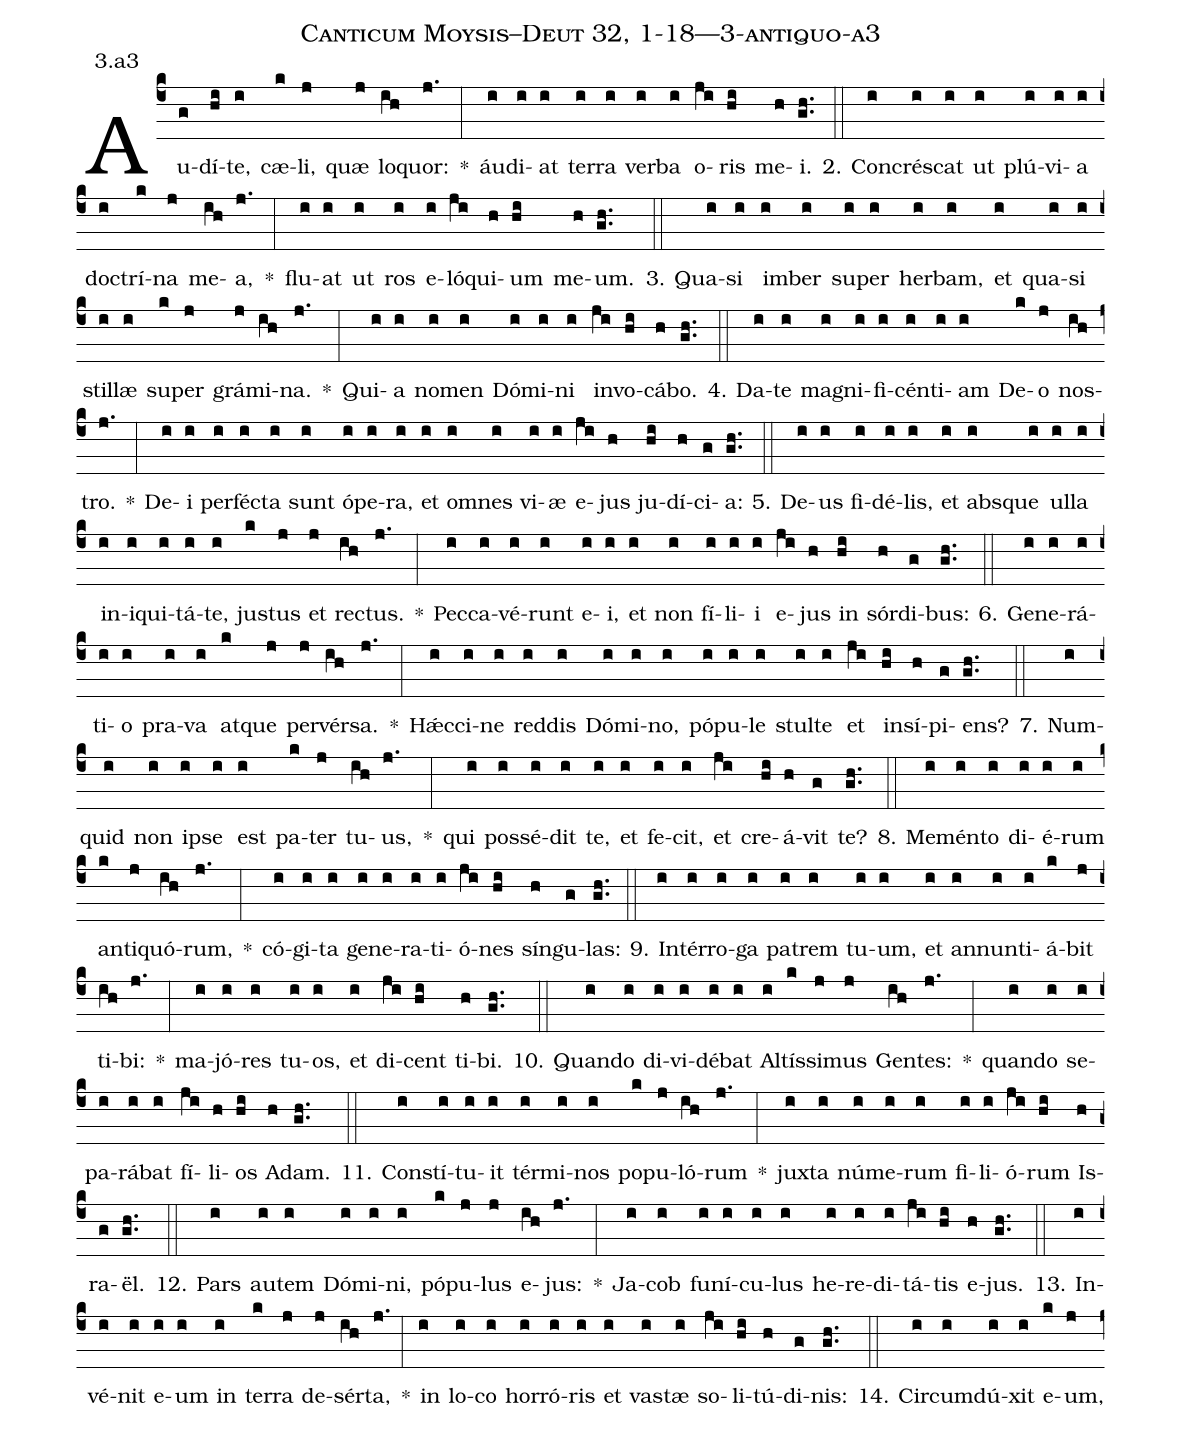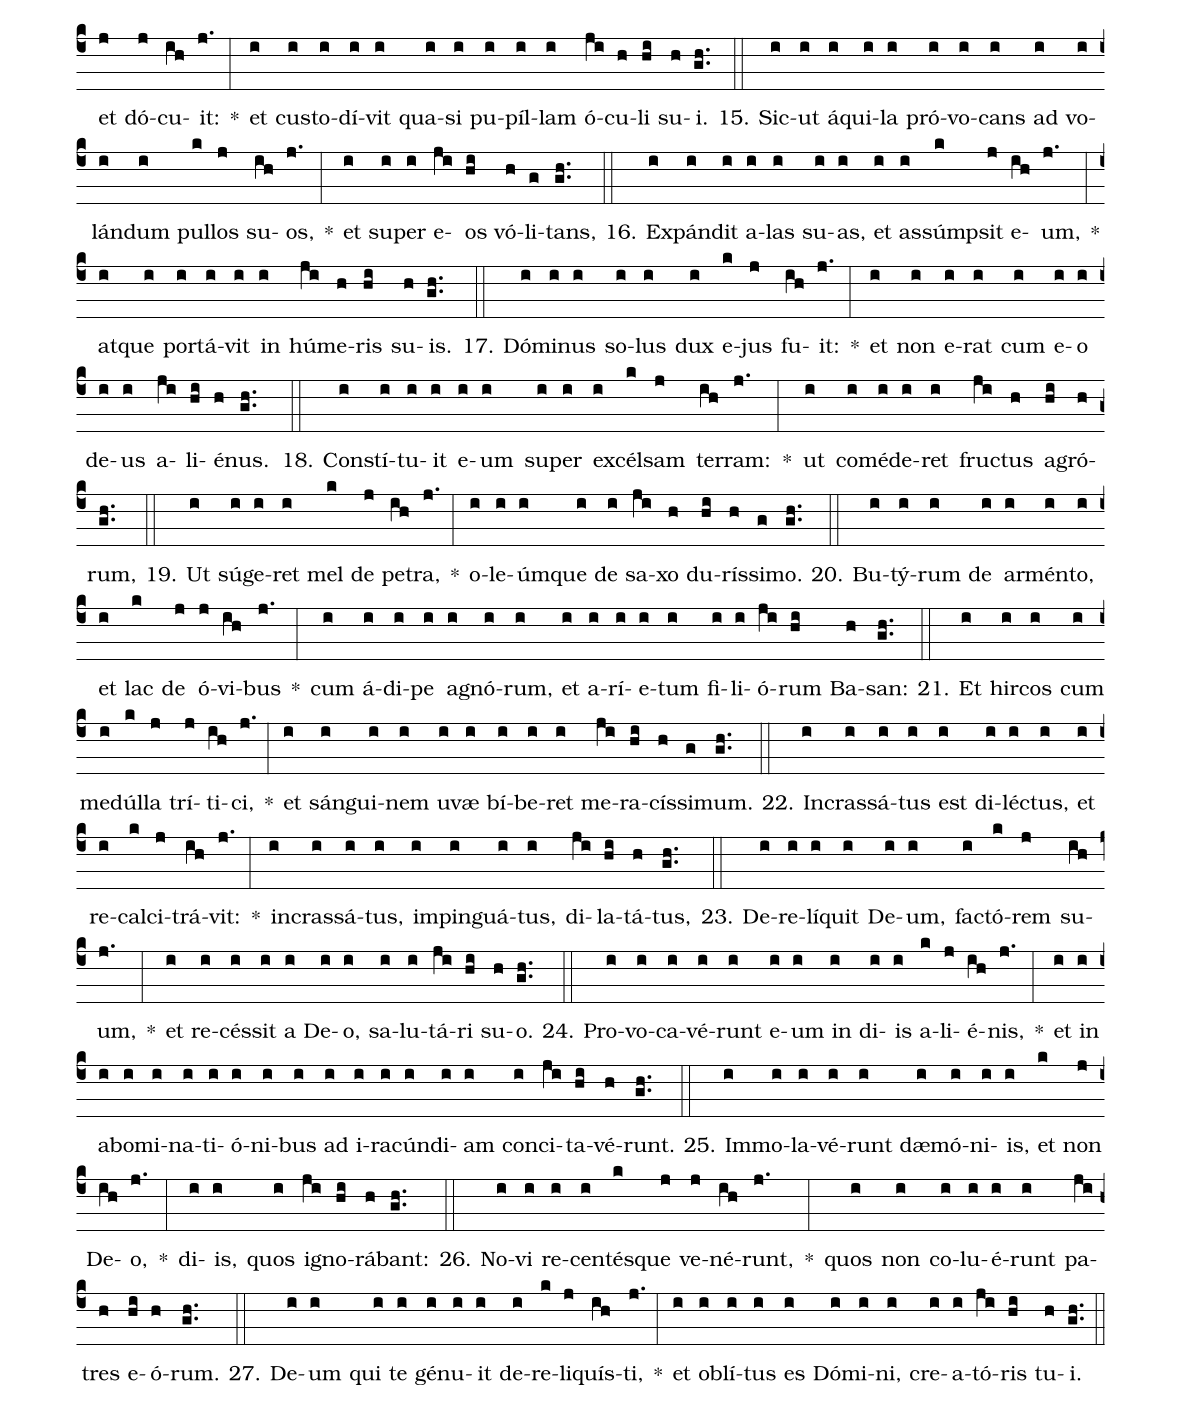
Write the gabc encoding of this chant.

name: Canticum Moysis--Deut 32, 1-18---3-antiquo-a3;
annotation: 3.a3;
%%
(c4)Au(g)dí(hi)te,(i) cæ(k)li,(j) quæ(j) lo(ih)quor:(j.) *(:) áu(i)di(i)at(i) ter(i)ra(i) ver(i)ba(i) o(ji)ris(hi) me(h)i.(gh..) (::)
2. Con(i)crés(i)cat(i) ut(i) plú(i)vi(i)a(i) doc(i)trí(k)na(j) me(ih)a,(j.) *(:) flu(i)at(i) ut(i) ros(i) e(i)ló(ji)qui(h)um(hi) me(h)um.(gh..) (::)
3. Qua(i)si(i) im(i)ber(i) su(i)per(i) her(i)bam,(i) et(i) qua(i)si(i) stil(i)læ(i) su(k)per(j) grá(j)mi(ih)na.(j.) *(:) Qui(i)a(i) no(i)men(i) Dó(i)mi(i)ni(i) in(ji)vo(hi)cá(h)bo.(gh..) (::)
4. Da(i)te(i) ma(i)gni(i)fi(i)cén(i)ti(i)am(i) De(k)o(j) nos(ih)tro.(j.) *(:) De(i)i(i) per(i)féc(i)ta(i) sunt(i) ó(i)pe(i)ra,(i) et(i) om(i)nes(i) vi(i)æ(i) e(ji)jus(h) ju(hi)dí(h)ci(g)a:(gh..) (::)
5. De(i)us(i) fi(i)dé(i)lis,(i) et(i) abs(i)que(i) ul(i)la(i) in(i)i(i)qui(i)tá(i)te,(i) jus(k)tus(j) et(j) rec(ih)tus.(j.) *(:) Pec(i)ca(i)vé(i)runt(i) e(i)i,(i) et(i) non(i) fí(i)li(i)i(i) e(ji)jus(h) in(hi) sór(h)di(g)bus:(gh..) (::)
6. Ge(i)ne(i)rá(i)ti(i)o(i) pra(i)va(i) at(k)que(j) per(j)vér(ih)sa.(j.) *(:) Hǽc(i)ci(i)ne(i) red(i)dis(i) Dó(i)mi(i)no,(i) pó(i)pu(i)le(i) stul(i)te(i) et(ji) in(hi)sí(h)pi(g)ens?(gh..) (::)
7. Num(i)quid(i) non(i) ip(i)se(i) est(i) pa(k)ter(j) tu(ih)us,(j.) *(:) qui(i) pos(i)sé(i)dit(i) te,(i) et(i) fe(i)cit,(i) et(ji) cre(hi)á(h)vit(g) te?(gh..) (::)
8. Me(i)mén(i)to(i) di(i)é(i)rum(i) an(k)ti(j)quó(ih)rum,(j.) *(:) có(i)gi(i)ta(i) ge(i)ne(i)ra(i)ti(i)ó(ji)nes(hi) sín(h)gu(g)las:(gh..) (::)
9. In(i)tér(i)ro(i)ga(i) pa(i)trem(i) tu(i)um,(i) et(i) an(i)nun(i)ti(i)á(k)bit(j) ti(ih)bi:(j.) *(:) ma(i)jó(i)res(i) tu(i)os,(i) et(i) di(ji)cent(hi) ti(h)bi.(gh..) (::)
10. Quan(i)do(i) di(i)vi(i)dé(i)bat(i) Al(i)tís(k)si(j)mus(j) Gen(ih)tes:(j.) *(:) quan(i)do(i) se(i)pa(i)rá(i)bat(i) fí(ji)li(h)os(hi) A(h)dam.(gh..) (::)
11. Con(i)stí(i)tu(i)it(i) tér(i)mi(i)nos(i) po(k)pu(j)ló(ih)rum(j.) *(:) jux(i)ta(i) nú(i)me(i)rum(i) fi(i)li(i)ó(ji)rum(hi) Is(h)ra(g)ël.(gh..) (::)
12. Pars(i) au(i)tem(i) Dó(i)mi(i)ni,(i) pó(k)pu(j)lus(j) e(ih)jus:(j.) *(:) Ja(i)cob(i) fu(i)ní(i)cu(i)lus(i) he(i)re(i)di(i)tá(ji)tis(hi) e(h)jus.(gh..) (::)
13. In(i)vé(i)nit(i) e(i)um(i) in(i) ter(k)ra(j) de(j)sér(ih)ta,(j.) *(:) in(i) lo(i)co(i) hor(i)ró(i)ris(i) et(i) vas(i)tæ(i) so(ji)li(hi)tú(h)di(g)nis:(gh..) (::)
14. Cir(i)cum(i)dú(i)xit(i) e(k)um,(j) et(j) dó(j)cu(ih)it:(j.) *(:) et(i) cus(i)to(i)dí(i)vit(i) qua(i)si(i) pu(i)píl(i)lam(i) ó(ji)cu(h)li(hi) su(h)i.(gh..) (::)
15. Sic(i)ut(i) á(i)qui(i)la(i) pró(i)vo(i)cans(i) ad(i) vo(i)lán(i)dum(i) pul(k)los(j) su(ih)os,(j.) *(:) et(i) su(i)per(i) e(ji)os(hi) vó(h)li(g)tans,(gh..) (::)
16. Ex(i)pán(i)dit(i) a(i)las(i) su(i)as,(i) et(i) as(i)súmp(k)sit(j) e(ih)um,(j.) *(:) at(i)que(i) por(i)tá(i)vit(i) in(i) hú(ji)me(h)ris(hi) su(h)is.(gh..) (::)
17. Dó(i)mi(i)nus(i) so(i)lus(i) dux(i) e(k)jus(j) fu(ih)it:(j.) *(:) et(i) non(i) e(i)rat(i) cum(i) e(i)o(i) de(i)us(i) a(ji)li(hi)é(h)nus.(gh..) (::)
18. Con(i)stí(i)tu(i)it(i) e(i)um(i) su(i)per(i) ex(i)cél(k)sam(j) ter(ih)ram:(j.) *(:) ut(i) com(i)é(i)de(i)ret(i) fruc(ji)tus(h) a(hi)gró(h)rum,(gh..) (::)
19. Ut(i) sú(i)ge(i)ret(i) mel(k) de(j) pe(ih)tra,(j.) *(:) o(i)le(i)úm(i)que(i) de(i) sa(ji)xo(h) du(hi)rís(h)si(g)mo.(gh..) (::)
20. Bu(i)tý(i)rum(i) de(i) ar(i)mén(i)to,(i) et(i) lac(k) de(j) ó(j)vi(ih)bus(j.) *(:) cum(i) á(i)di(i)pe(i) a(i)gnó(i)rum,(i) et(i) a(i)rí(i)e(i)tum(i) fi(i)li(i)ó(ji)rum(hi) Ba(h)san:(gh..) (::)
21. Et(i) hir(i)cos(i) cum(i) me(i)dúl(k)la(j) trí(j)ti(ih)ci,(j.) *(:) et(i) sán(i)gui(i)nem(i) u(i)væ(i) bí(i)be(i)ret(i) me(ji)ra(hi)cís(h)si(g)mum.(gh..) (::)
22. In(i)cras(i)sá(i)tus(i) est(i) di(i)léc(i)tus,(i) et(i) re(i)cal(k)ci(j)trá(ih)vit:(j.) *(:) in(i)cras(i)sá(i)tus,(i) im(i)pin(i)guá(i)tus,(i) di(ji)la(hi)tá(h)tus,(gh..) (::)
23. De(i)re(i)lí(i)quit(i) De(i)um,(i) fac(i)tó(k)rem(j) su(ih)um,(j.) *(:) et(i) re(i)cés(i)sit(i) a(i) De(i)o,(i) sa(i)lu(i)tá(ji)ri(hi) su(h)o.(gh..) (::)
24. Pro(i)vo(i)ca(i)vé(i)runt(i) e(i)um(i) in(i) di(i)is(i) a(k)li(j)é(ih)nis,(j.) *(:) et(i) in(i) ab(i)o(i)mi(i)na(i)ti(i)ó(i)ni(i)bus(i) ad(i) i(i)ra(i)cún(i)di(i)am(i) con(i)ci(ji)ta(hi)vé(h)runt.(gh..) (::)
25. Im(i)mo(i)la(i)vé(i)runt(i) dæ(i)mó(i)ni(i)is,(i) et(k) non(j) De(ih)o,(j.) *(:) di(i)is,(i) quos(i) i(ji)gno(hi)rá(h)bant:(gh..) (::)
26. No(i)vi(i) re(i)cen(i)tés(k)que(j) ve(j)né(ih)runt,(j.) *(:) quos(i) non(i) co(i)lu(i)é(i)runt(i) pa(ji)tres(h) e(hi)ó(h)rum.(gh..) (::)
27. De(i)um(i) qui(i) te(i) gé(i)nu(i)it(i) de(i)re(k)li(j)quís(ih)ti,(j.) *(:) et(i) ob(i)lí(i)tus(i) es(i) Dó(i)mi(i)ni,(i) cre(i)a(i)tó(ji)ris(hi) tu(h)i.(gh..) (::)
